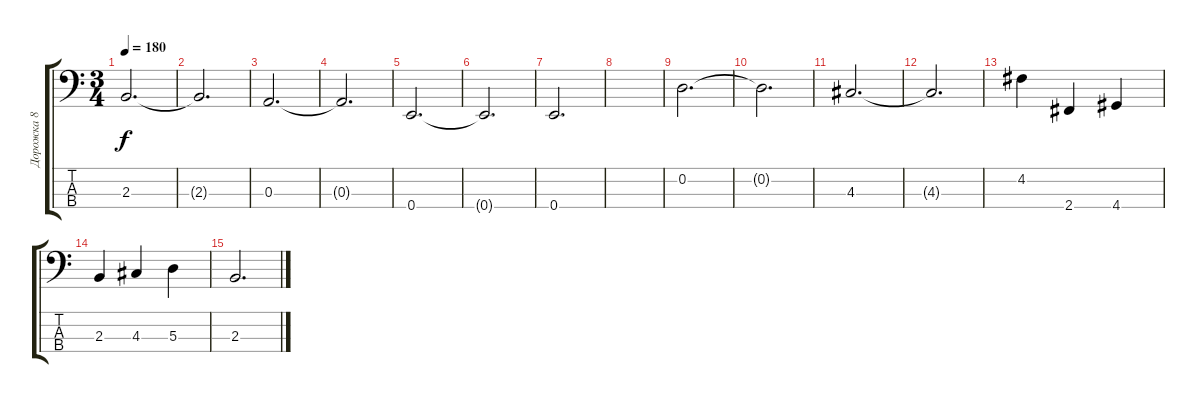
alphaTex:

\track ("Дорожка 8" "Дорожка 8") {instrument electricbassfinger}
\staff {score tabs}
\tuning (G2 D2 A1 E1) {hide}
\ts (3 4)
\tempo 180
\clef f4
\ks c
2.3.2{d dy f} |
2.3{t}.2{d} |
0.3.2{d} |
0.3{t}.2{d} |
0.4.2{d} |
0.4{t}.2{d} |
0.4.2{d} |
|
0.2.2{d} |
0.2{t}.2{d} |
4.3.2{d} |
4.3{t}.2{d} |
4.2.4 2.4.4 4.4.4 |
2.3.4 4.3.4 5.3.4 |
2.3.2{d}
